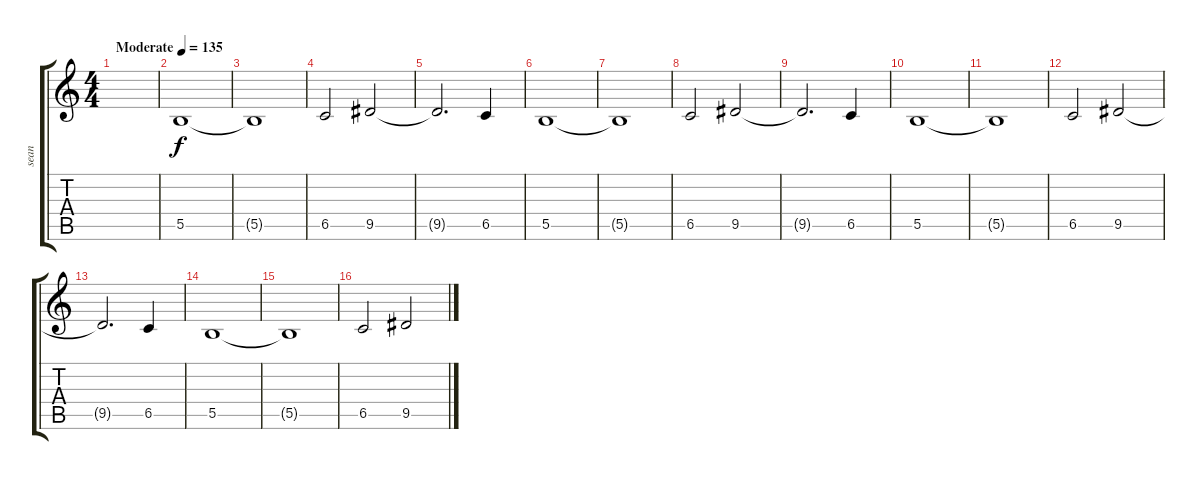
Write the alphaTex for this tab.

\track ("sean" "sean") {instrument overdrivenguitar}
\staff {score tabs}
\tuning (Db4 Ab3 E3 B2 Gb2 B1) {hide}
\ts (4 4)
\tempo (135 "Moderate")
\clef g2
\ks c
|
5.5.1 |
5.5{t}.1 |
6.5.2 9.5.2 |
9.5{t}.2{d} 6.5.4 |
5.5.1 |
5.5{t}.1 |
6.5.2 9.5.2 |
9.5{t}.2{d} 6.5.4 |
5.5.1 |
5.5{t}.1 |
6.5.2 9.5.2 |
9.5{t}.2{d} 6.5.4 |
5.5.1 |
5.5{t}.1 |
6.5.2 9.5.2
